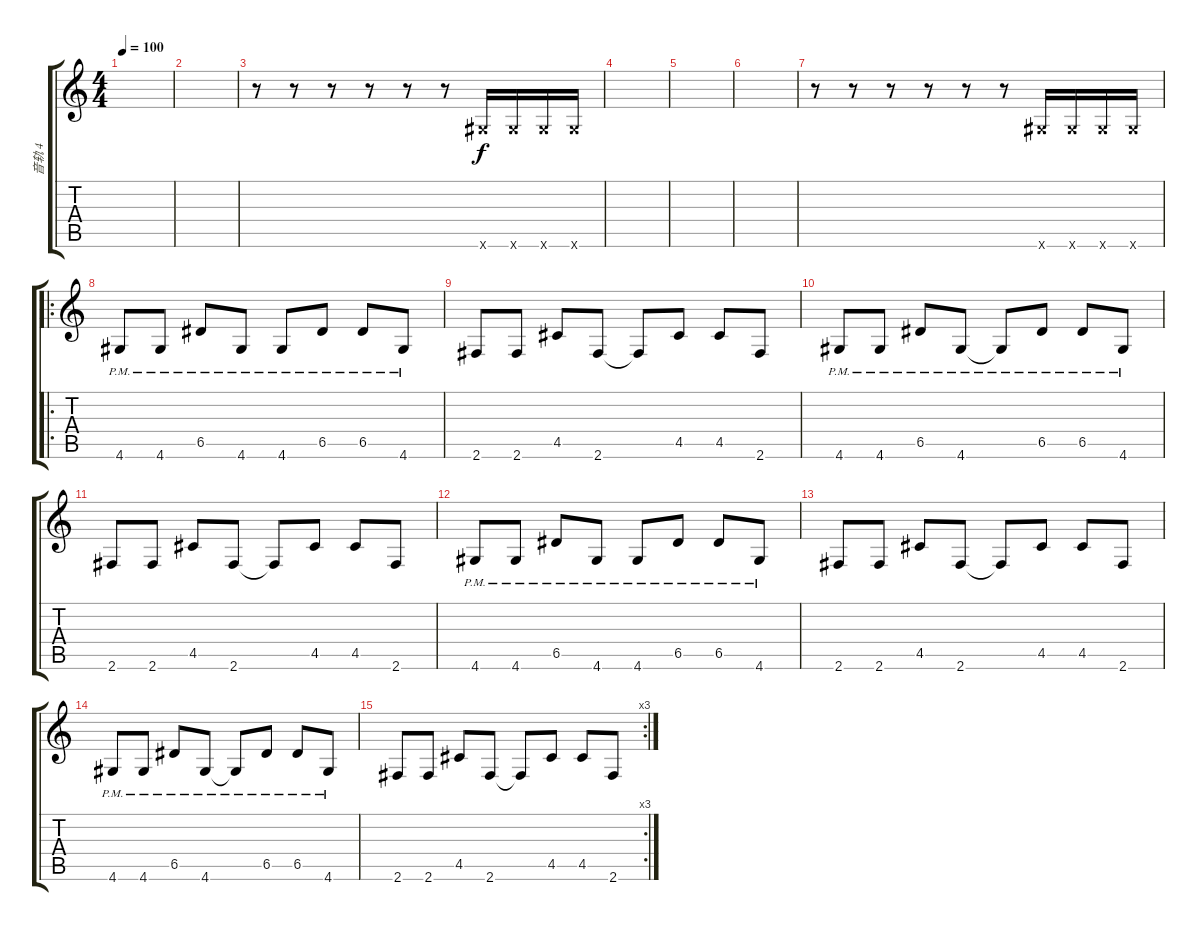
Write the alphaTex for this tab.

\track ("音轨 4" "音轨 4") {instrument acousticguitarsteel}
\staff {score tabs}
\tuning (E4 B3 G3 D3 A2 E2) {hide}
\ts (4 4)
\tempo 100
\clef g2
\ks c
|
|
r.8 r.8 r.8 r.8 r.8 r.8 4.6{x}.16 4.6{x}.16 4.6{x}.16 4.6{x}.16 |
|
|
|
r.8 r.8 r.8 r.8 r.8 r.8 4.6{x}.16 4.6{x}.16 4.6{x}.16 4.6{x}.16 |
\ro
4.6{pm}.8 4.6{pm}.8 6.5{pm}.8 4.6{pm}.8 4.6{pm}.8 6.5{pm}.8 6.5{pm}.8 4.6{pm}.8 |
2.6.8 2.6.8 4.5.8 2.6.8 2.6{t}.8 4.5.8 4.5.8 2.6.8 |
4.6{pm}.8 4.6{pm}.8 6.5{pm}.8 4.6{pm}.8 4.6{pm t}.8 6.5{pm}.8 6.5{pm}.8 4.6{pm}.8 |
2.6.8 2.6.8 4.5.8 2.6.8 2.6{t}.8 4.5.8 4.5.8 2.6.8 |
4.6{pm}.8 4.6{pm}.8 6.5{pm}.8 4.6{pm}.8 4.6{pm}.8 6.5{pm}.8 6.5{pm}.8 4.6{pm}.8 |
2.6.8 2.6.8 4.5.8 2.6.8 2.6{t}.8 4.5.8 4.5.8 2.6.8 |
4.6{pm}.8 4.6{pm}.8 6.5{pm}.8 4.6{pm}.8 4.6{pm t}.8 6.5{pm}.8 6.5{pm}.8 4.6{pm}.8 |
\rc 3
2.6.8 2.6.8 4.5.8 2.6.8 2.6{t}.8 4.5.8 4.5.8 2.6.8{txt ""}
